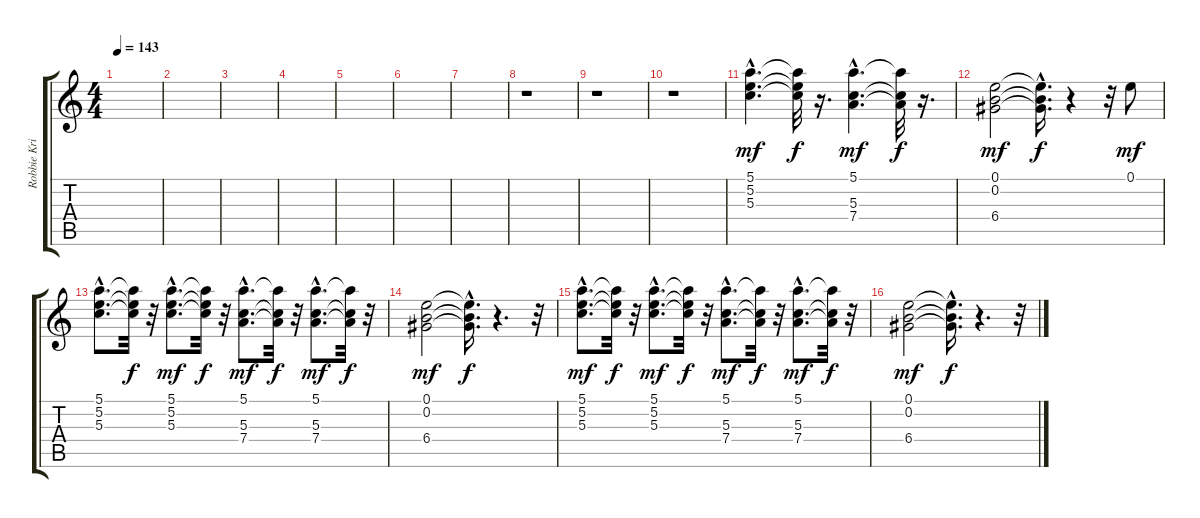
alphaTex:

\track ("Robbie Krieger" "Robbie Kri") {instrument electricguitarjazz}
\staff {score tabs}
\tuning (E4 B3 G3 D3 A2 E2) {hide}
\ts (4 4)
\tempo 143
\clef g2
\ks c
|
|
|
|
|
|
|
r.1 |
r.1 |
r.1 |
(5.1{hac} 5.2{hac} 5.3{hac}).4{d dy mf} (5.1{t} 5.2{t} 5.3{t}).32{dy f} r.16{d} (5.1{hac} 5.3{hac} 7.4{hac}).4{d dy mf} (5.1{t} 5.3{t} 7.4{t}).32{dy f} r.16{d} |
(0.1 0.2 6.4).2{dy mf} (0.1{hac t} 0.2{hac t} 6.4{hac t}).16{d dy f} r.4 r.32 0.1.8{dy mf} |
(5.1{hac} 5.2{hac} 5.3{hac}).8{d} (5.1{t} 5.2{t} 5.3{t}).32{dy f} r.32 (5.1{hac} 5.2{hac} 5.3{hac}).8{d dy mf} (5.1{t} 5.2{t} 5.3{t}).32{dy f} r.32 (5.1{hac} 5.3{hac} 7.4{hac}).8{d dy mf} (5.1{t} 5.3{t} 7.4{t}).32{dy f} r.32 (5.1{hac} 5.3{hac} 7.4{hac}).8{d dy mf} (5.1{t} 5.3{t} 7.4{t}).32{dy f} r.32 |
(0.1 0.2 6.4).2{dy mf} (0.1{hac t} 0.2{hac t} 6.4{hac t}).16{d dy f} r.4{d} r.32 |
(5.1{hac} 5.2{hac} 5.3{hac}).8{d dy mf} (5.1{t} 5.2{t} 5.3{t}).32{dy f} r.32 (5.1{hac} 5.2{hac} 5.3{hac}).8{d dy mf} (5.1{t} 5.2{t} 5.3{t}).32{dy f} r.32 (5.1{hac} 5.3{hac} 7.4{hac}).8{d dy mf} (5.1{t} 5.3{t} 7.4{t}).32{dy f} r.32 (5.1{hac} 5.3{hac} 7.4{hac}).8{d dy mf} (5.1{t} 5.3{t} 7.4{t}).32{dy f} r.32 |
(0.1 0.2 6.4).2{dy mf} (0.1{hac t} 0.2{hac t} 6.4{hac t}).16{d dy f} r.4{d} r.32
